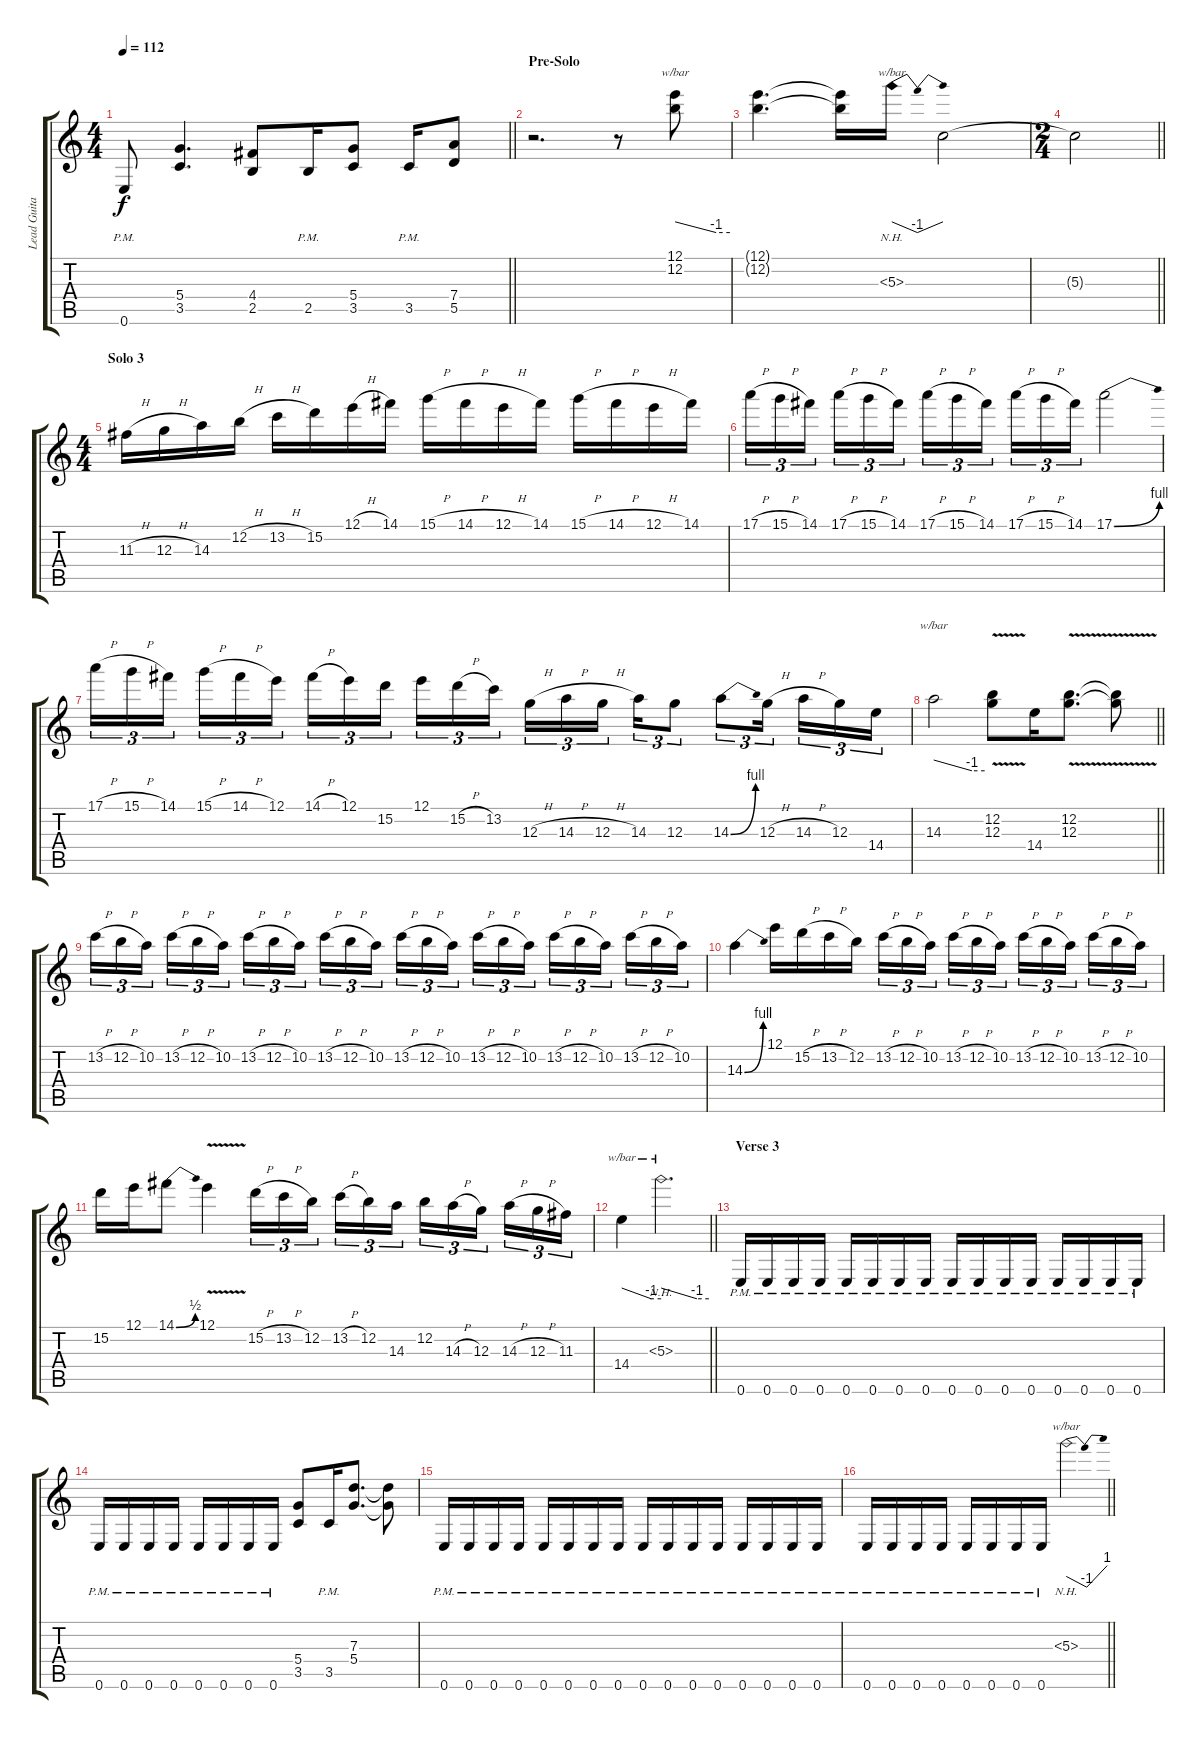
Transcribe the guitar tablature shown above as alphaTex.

\track ("Lead Guitar" "Lead Guita") {instrument distortionguitar}
\staff {score tabs}
\tuning (E4 B3 G3 D3 A2 E2) {hide}
\ts (4 4)
\tempo 112
\clef g2
\barLineRight lightlight
\ks c
0.6{pm}.8{dy f} (5.4 3.5).4{d} (4.4 2.5).8 2.5{pm}.16 (5.4 3.5).8 3.5{pm}.16 (7.4 5.5).8 |
\section ("" "Pre-Solo")
r.2{d} r.8 (12.1 12.2).8{tbe (custom default 0 0 45 -4 60 -4)} |
(12.1{t} 12.2{t}).4{d} (12.1{t} 12.2{t}).16 5.3{nh}.16{tbe (dip default 0 0 30 -4 60 0)} 5.3{t}.2 |
\ts (2 4)
\barLineRight lightlight
5.3{t}.2 |
\ts (4 4)
\section ("" "Solo 3")
11.3{h}.16 12.3{h}.16 14.3.16 12.2{h}.16 13.2{h}.16 15.2.16 12.1{h}.16 14.1.16 15.1{h}.16 14.1{h}.16 12.1{h}.16 14.1.16 15.1{h}.16 14.1{h}.16 12.1{h}.16 14.1.16 |
17.1{h}.16{tu (3 2)} 15.1{h}.16{tu (3 2)} 14.1.16{tu (3 2) beam splitsecondary} 17.1{h}.16{tu (3 2)} 15.1{h}.16{tu (3 2)} 14.1.16{tu (3 2)} 17.1{h}.16{tu (3 2)} 15.1{h}.16{tu (3 2)} 14.1.16{tu (3 2) beam splitsecondary} 17.1{h}.16{tu (3 2)} 15.1{h}.16{tu (3 2)} 14.1.16{tu (3 2)} 17.1{be (bend 0 0 60 4)}.2 |
17.1{h}.16{tu (3 2)} 15.1{h}.16{tu (3 2)} 14.1.16{tu (3 2) beam splitsecondary} 15.1{h}.16{tu (3 2)} 14.1{h}.16{tu (3 2)} 12.1.16{tu (3 2)} 14.1{h}.16{tu (3 2)} 12.1.16{tu (3 2)} 15.2.16{tu (3 2) beam splitsecondary} 12.1.16{tu (3 2)} 15.2{h}.16{tu (3 2)} 13.2.16{tu (3 2)} 12.3{h}.16{tu (3 2)} 14.3{h}.16{tu (3 2)} 12.3{h}.16{tu (3 2) beam splitsecondary} 14.3.16{tu (3 2)} 12.3.8{tu (3 2)} 14.3{be (bend 0 0 60 4)}.8{tu (3 2)} 12.3{h}.16{tu (3 2) beam splitsecondary} 14.3{h}.16{tu (3 2)} 12.3.16{tu (3 2)} 14.4.16{tu (3 2)} |
\barLineRight lightlight
14.3.2{tbe (custom default 0 0 45 -4 60 -4)} (12.2{v} 12.3{v}).8 14.4.16 (12.2{v} 12.3{v}).8{d} (12.2{t} 12.3{t}).8 |
13.2{h}.16{tu (3 2)} 12.2{h}.16{tu (3 2)} 10.2.16{tu (3 2) beam splitsecondary} 13.2{h}.16{tu (3 2)} 12.2{h}.16{tu (3 2)} 10.2.16{tu (3 2)} 13.2{h}.16{tu (3 2)} 12.2{h}.16{tu (3 2)} 10.2.16{tu (3 2) beam splitsecondary} 13.2{h}.16{tu (3 2)} 12.2{h}.16{tu (3 2)} 10.2.16{tu (3 2)} 13.2{h}.16{tu (3 2)} 12.2{h}.16{tu (3 2)} 10.2.16{tu (3 2) beam splitsecondary} 13.2{h}.16{tu (3 2)} 12.2{h}.16{tu (3 2)} 10.2.16{tu (3 2)} 13.2{h}.16{tu (3 2)} 12.2{h}.16{tu (3 2)} 10.2.16{tu (3 2) beam splitsecondary} 13.2{h}.16{tu (3 2)} 12.2{h}.16{tu (3 2)} 10.2.16{tu (3 2)} |
14.3{be (bend 0 0 60 4)}.4 12.1.16 15.2{h}.16 13.2{h}.16 12.2.16 13.2{h}.16{tu (3 2)} 12.2{h}.16{tu (3 2)} 10.2.16{tu (3 2) beam splitsecondary} 13.2{h}.16{tu (3 2)} 12.2{h}.16{tu (3 2)} 10.2.16{tu (3 2)} 13.2{h}.16{tu (3 2)} 12.2{h}.16{tu (3 2)} 10.2.16{tu (3 2) beam splitsecondary} 13.2{h}.16{tu (3 2)} 12.2{h}.16{tu (3 2)} 10.2.16{tu (3 2)} |
15.2.16 12.1.16 14.1{be (bend 0 0 60 2)}.8 12.1{v}.4 15.2{h}.16{tu (3 2)} 13.2{h}.16{tu (3 2)} 12.2.16{tu (3 2) beam splitsecondary} 13.2{h}.16{tu (3 2)} 12.2.16{tu (3 2)} 14.3.16{tu (3 2)} 12.2.16{tu (3 2)} 14.3{h}.16{tu (3 2)} 12.3.16{tu (3 2) beam splitsecondary} 14.3{h}.16{tu (3 2)} 12.3{h}.16{tu (3 2)} 11.3.16{tu (3 2)} |
\barLineRight lightlight
14.4.4{tbe (custom default 0 0 45 -4 60 -4)} 5.3{nh}.2{d tbe (custom default 0 0 45 -4 60 -4)} |
\section ("" "Verse 3")
0.6{pm}.16 0.6{pm}.16 0.6{pm}.16 0.6{pm}.16 0.6{pm}.16 0.6{pm}.16 0.6{pm}.16 0.6{pm}.16 0.6{pm}.16 0.6{pm}.16 0.6{pm}.16 0.6{pm}.16 0.6{pm}.16 0.6{pm}.16 0.6{pm}.16 0.6{pm}.16 |
0.6{pm}.16 0.6{pm}.16 0.6{pm}.16 0.6{pm}.16 0.6{pm}.16 0.6{pm}.16 0.6{pm}.16 0.6{pm}.16 (5.4 3.5).8 3.5{pm}.16 (7.3 5.4).8{d} (7.3{t} 5.4{t}).8 |
0.6{pm}.16 0.6{pm}.16 0.6{pm}.16 0.6{pm}.16 0.6{pm}.16 0.6{pm}.16 0.6{pm}.16 0.6{pm}.16 0.6{pm}.16 0.6{pm}.16 0.6{pm}.16 0.6{pm}.16 0.6{pm}.16 0.6{pm}.16 0.6{pm}.16 0.6{pm}.16 |
\barLineRight lightlight
0.6{pm}.16 0.6{pm}.16 0.6{pm}.16 0.6{pm}.16 0.6{pm}.16 0.6{pm}.16 0.6{pm}.16 0.6{pm}.16 5.3{nh}.2{tbe (dip default 0 0 30 -4 60 4)}
